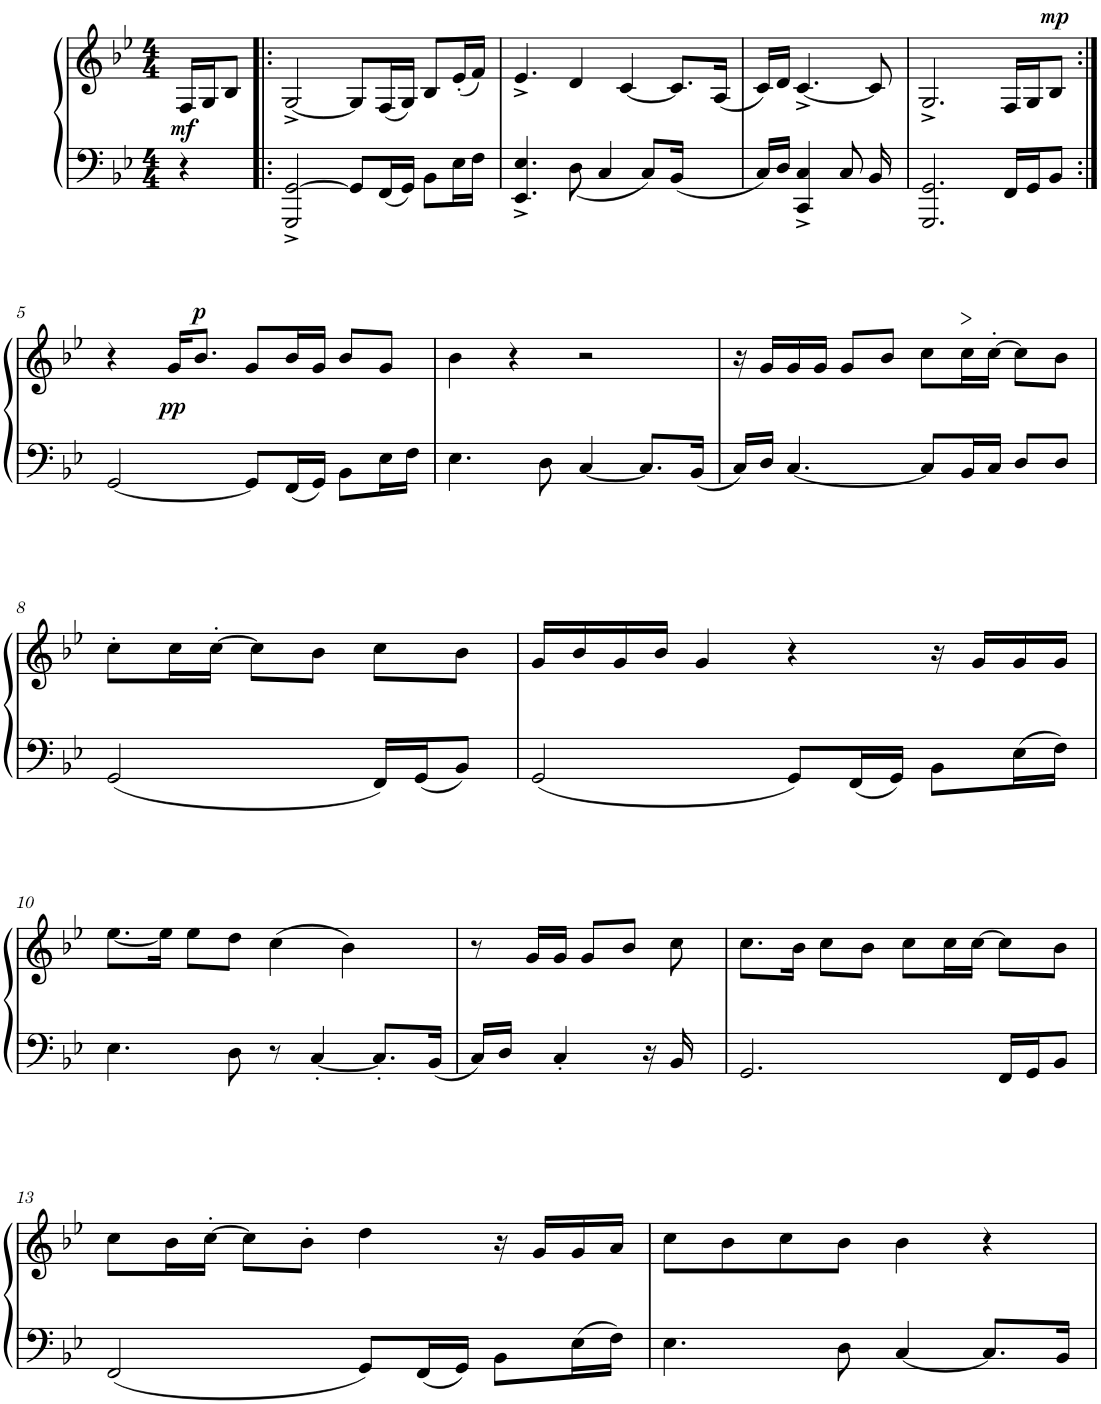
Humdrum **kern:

**kern	**kern	**dynam
*part1	*part1	*part1
*staff2	*staff1	*staff1/2
*I"Piano	*	*
*I'Pno	*	*
*clefF4	*clefG2	*
*k[b-e-]	*k[b-e-]	*
*M4/4	*M4/4	*
=	=	=
!	!	!LO:DY:b
4r	16F/LL	mf
.	16G/J	.
.	8B-/J	.
=1!|:	=1!|:	=1!|:
2GGG/^ [2GG/^	[<2G^/	.
8GG/L]	8G/L]	.
16FF/L	(<16F/L	.
16GG/JJ	16G/JJ)	.
8BB-\L	8B-/L	.
16E-\L	(<16e-'/L	.
16F\JJ	16f/JJ)	.
=2	=2	=2
4.EE-/^ 4.E-/^	4.e-^/	.
8D\	4d/	.
4C/	.	.
.	[<4c/	.
8C/L	.	.
16BB-/Jk	8c/L_	.
16ryy	.	.
8ryy	16ryy	.
.	(<16A/Jk	.
=3	=3	=3
16C/LL	16c/LL)	.
8ryy	16c/L]	.
.	16d/JJ	.
16D/JJ	[<4.c^/	.
4CC/^ 4C/^	.	.
8C/	.	.
.	8c/]	.
16BB-/	.	.
16ryy	16ryy	.
=4	=4	=4
2.GGG/ 2.GG/	2.G^/	.
16FF/LL	16F/LL	.
16GG/J	16G/J	.
!	!	!LO:DY:a
8BB-/J	8B-/J	mp
!!LO:LB:g=z
=5:|!	=5:|!	=5:|!
[<2GG/	4r	.
!	!	!LO:DY:b
.	16g/KL	pp
!	!	!LO:DY:a
.	8.b-/J	p
8GG/L]	8g/L	.
16FF/L	16b-/L	.
16GG/JJ	16g/JJ	.
8BB-\L	8b-/L	.
16E-\L	8g/J	.
16F\JJ	.	.
=6	=6	=6
4.E-\	4b-\	.
.	4r	.
8D\	.	.
[<4C/	2r	.
8.C/L]	.	.
16BB-/Jk	.	.
=7	=7	=7
16C/LL	16r	.
16D/JJ	16g/LL	.
[<4.C/	16g/	.
.	16g/JJ	.
.	8g/L	.
.	8b-/J	.
8C/L]	8cc\L	.
16BB-/L	16cc\L	.
16C/JJ	[>16cc'\JJ	.
8D/L	8cc\L]	.
8D/J	8b-\J	.
!!LO:LB:g=z
=8	=8	=8
2GG/	8cc'\L	.
.	16cc\L	.
.	[>16cc'\JJ	.
.	8cc\L]	.
.	8b-\J	.
16FF/LL	8cc\L	.
16GG/J	.	.
8BB-/J	8b-\J	.
=9	=9	=9
2GG/	16g/LL	.
.	16b-/	.
.	16g/	.
.	16b-/JJ	.
.	4g/	.
8GG/L	4r	.
16FF/L	.	.
16GG/JJ	.	.
8BB-\L	16r	.
.	16g/LL	.
16E-\L	16g/	.
16F\JJ	16g/JJ	.
!!LO:LB:g=z
=10	=10	=10
4.E-\	[<8.ee-\L	.
.	16ee-\Jk]	.
.	8ee-\L	.
8D\	8dd\J	.
8r	(>4cc\	.
[<4C'/	.	.
.	4b-\)	.
8C/L_	.	.
16ryy	8ryy	.
16BB-/Jk	.	.
=11	=11	=11
16C/LL	8r	.
16C'/L]	.	.
16D/JJ	16g/LL	.
16ryy	16g/JJ	.
4C'/	8g/L	.
.	8b-/J	.
16r	8cc\	.
16BB-/	.	.
16ryy	16ryy	.
=12	=12	=12
2.GG/	8.cc\L	.
.	16b-\Jk	.
.	8cc\L	.
.	8b-\J	.
.	8cc\L	.
.	16cc\L	.
.	[>16cc\JJ	.
16FF/LL	8cc\L]	.
16GG/J	.	.
8BB-/J	8b-\J	.
!!LO:LB:g=z
=13	=13	=13
2FF/	8cc\L	.
.	16b-\L	.
.	[>16cc'\JJ	.
.	8cc\L]	.
.	8b-'\J	.
8GG/L	4dd\	.
16FF/L	.	.
16GG/JJ	.	.
8BB-\L	16r	.
.	16g/LL	.
16E-\L	16g/	.
16F\JJ	16a/JJ	.
=14	=14	=14
4.E-\	8cc\L	.
.	8b-\	.
.	8cc\	.
8D\	8b-\J	.
[<4C/	4b-\	.
8.C/L]	4r	.
16BB-/Jk	.	.
=	=	=
*-	*-	*-
